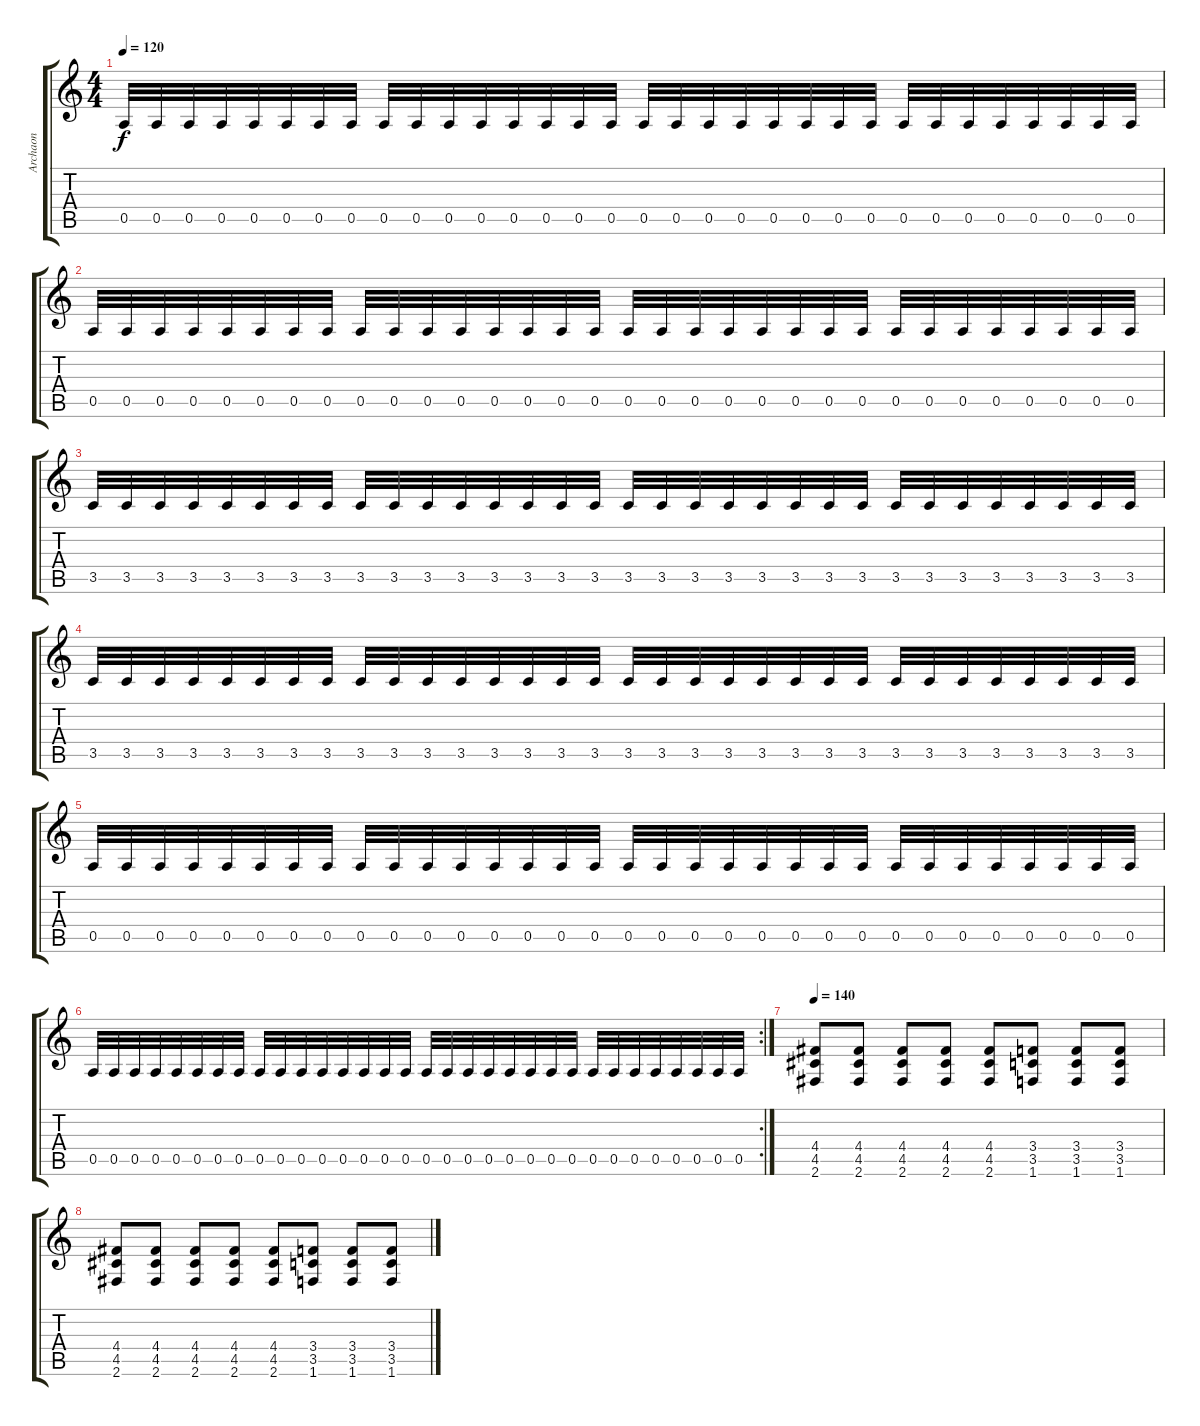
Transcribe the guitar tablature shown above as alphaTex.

\track ("Archaon" "Archaon") {instrument distortionguitar}
\staff {score tabs}
\tuning (E4 B3 G3 D3 A2 E2) {hide}
\ts (4 4)
\tempo 120
\clef g2
\ks c
0.5.32{dy f} 0.5.32 0.5.32 0.5.32 0.5.32 0.5.32 0.5.32 0.5.32 0.5.32 0.5.32 0.5.32 0.5.32 0.5.32 0.5.32 0.5.32 0.5.32 0.5.32 0.5.32 0.5.32 0.5.32 0.5.32 0.5.32 0.5.32 0.5.32 0.5.32 0.5.32 0.5.32 0.5.32 0.5.32 0.5.32 0.5.32 0.5.32 |
0.5.32 0.5.32 0.5.32 0.5.32 0.5.32 0.5.32 0.5.32 0.5.32 0.5.32 0.5.32 0.5.32 0.5.32 0.5.32 0.5.32 0.5.32 0.5.32 0.5.32 0.5.32 0.5.32 0.5.32 0.5.32 0.5.32 0.5.32 0.5.32 0.5.32 0.5.32 0.5.32 0.5.32 0.5.32 0.5.32 0.5.32 0.5.32 |
3.5.32 3.5.32 3.5.32 3.5.32 3.5.32 3.5.32 3.5.32 3.5.32 3.5.32 3.5.32 3.5.32 3.5.32 3.5.32 3.5.32 3.5.32 3.5.32 3.5.32 3.5.32 3.5.32 3.5.32 3.5.32 3.5.32 3.5.32 3.5.32 3.5.32 3.5.32 3.5.32 3.5.32 3.5.32 3.5.32 3.5.32 3.5.32 |
3.5.32 3.5.32 3.5.32 3.5.32 3.5.32 3.5.32 3.5.32 3.5.32 3.5.32 3.5.32 3.5.32 3.5.32 3.5.32 3.5.32 3.5.32 3.5.32 3.5.32 3.5.32 3.5.32 3.5.32 3.5.32 3.5.32 3.5.32 3.5.32 3.5.32 3.5.32 3.5.32 3.5.32 3.5.32 3.5.32 3.5.32 3.5.32 |
0.5.32 0.5.32 0.5.32 0.5.32 0.5.32 0.5.32 0.5.32 0.5.32 0.5.32 0.5.32 0.5.32 0.5.32 0.5.32 0.5.32 0.5.32 0.5.32 0.5.32 0.5.32 0.5.32 0.5.32 0.5.32 0.5.32 0.5.32 0.5.32 0.5.32 0.5.32 0.5.32 0.5.32 0.5.32 0.5.32 0.5.32 0.5.32 |
\rc 2
0.5.32 0.5.32 0.5.32 0.5.32 0.5.32 0.5.32 0.5.32 0.5.32 0.5.32 0.5.32 0.5.32 0.5.32 0.5.32 0.5.32 0.5.32 0.5.32 0.5.32 0.5.32 0.5.32 0.5.32 0.5.32 0.5.32 0.5.32 0.5.32 0.5.32 0.5.32 0.5.32 0.5.32 0.5.32 0.5.32 0.5.32 0.5.32 |
\tempo 140
(4.4 4.5 2.6).8 (4.4 4.5 2.6).8 (4.4 4.5 2.6).8 (4.4 4.5 2.6).8 (4.4 4.5 2.6).8 (3.4 3.5 1.6).8 (3.4 3.5 1.6).8 (3.4 3.5 1.6).8 |
(4.4 4.5 2.6).8 (4.4 4.5 2.6).8 (4.4 4.5 2.6).8 (4.4 4.5 2.6).8 (4.4 4.5 2.6).8 (3.4 3.5 1.6).8 (3.4 3.5 1.6).8 (3.4 3.5 1.6).8
